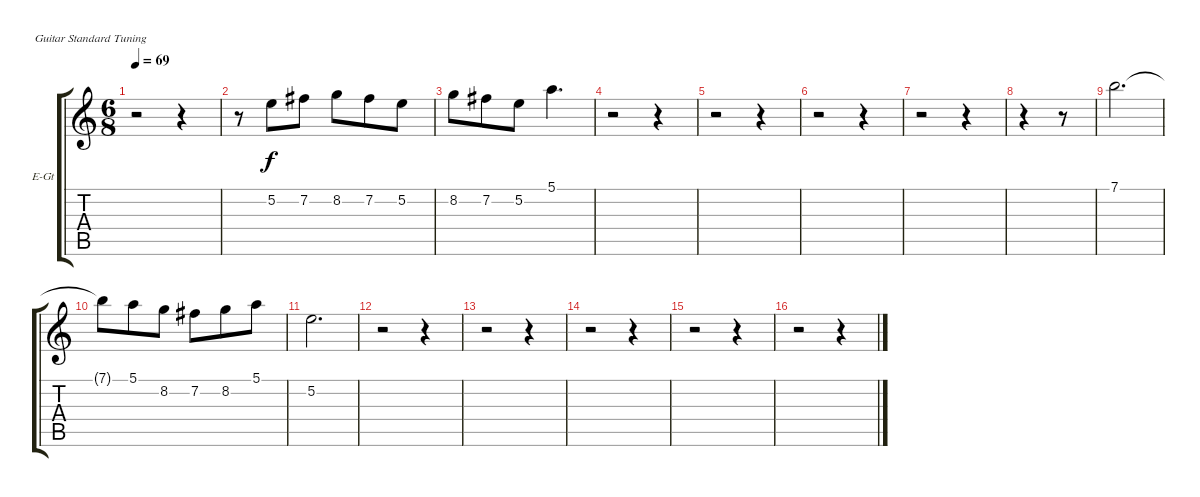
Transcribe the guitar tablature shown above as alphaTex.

\bracketExtendMode groupsimilarinstruments
\firstSystemTrackNameOrientation horizontal
\otherSystemsTrackNameOrientation horizontal
\track ("Guitar 3" "E-Gt") {instrument distortionguitar}
\staff {score tabs}
\tuning (E4 B3 G3 D3 A2 E2)
\ts (6 8)
\tempo 69
\clef g2
\ks c
r.2{dy f} r.4 |
r.8 5.2.8 7.2.8 8.2.8 7.2.8 5.2.8 |
8.2.8 7.2.8 5.2.8 5.1.4{d} |
r.2 r.4 |
r.2 r.4 |
r.2 r.4 |
r.2 r.4 |
r.4 r.8 |
7.1.2{d} |
7.1{t}.8 5.1.8 8.2.8 7.2.8 8.2.8 5.1.8 |
5.2.2{d} |
r.2 r.4 |
r.2 r.4 |
r.2 r.4 |
r.2 r.4 |
r.2 r.4
